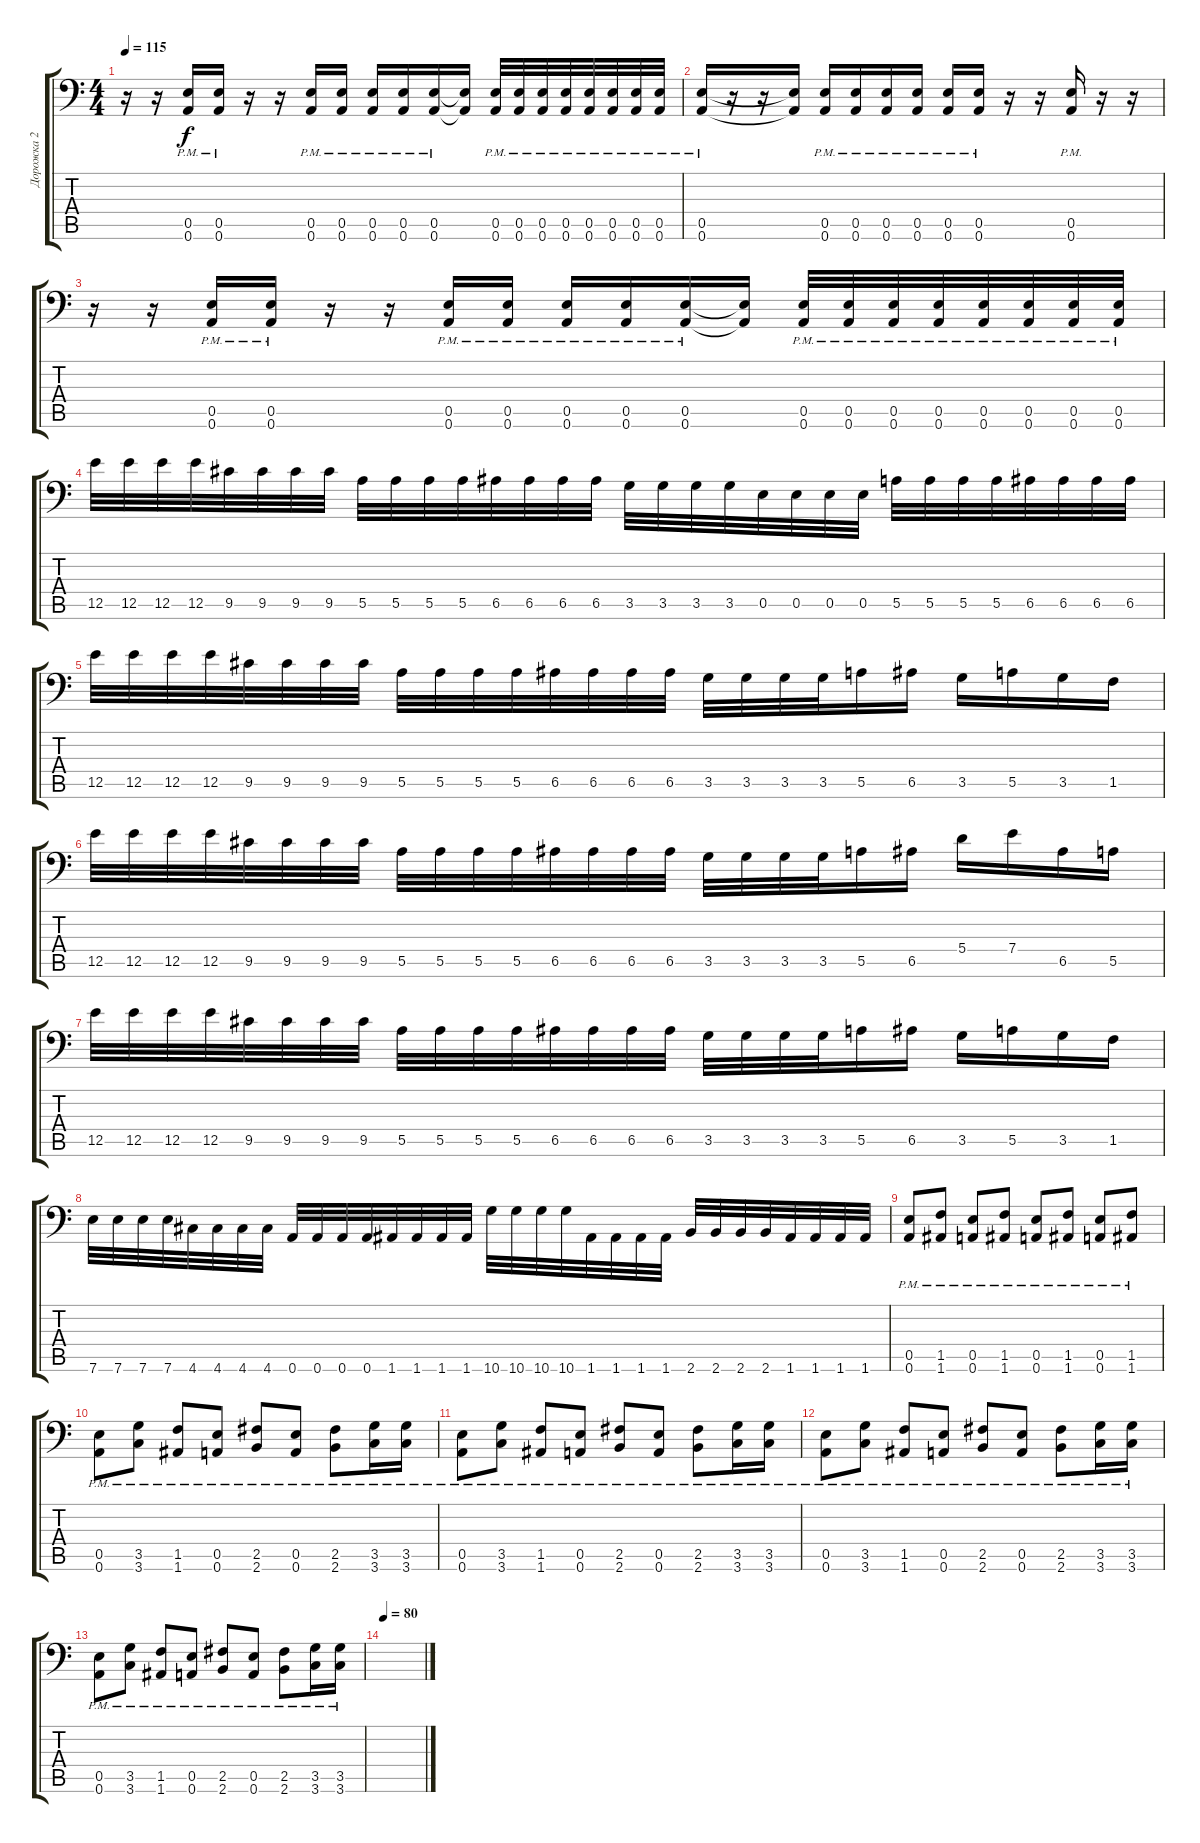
\track ("Дорожка 2" "Дорожка 2") {instrument distortionguitar}
\staff {score tabs}
\tuning (B3 Gb3 D3 A2 E2 A1) {hide}
\ts (4 4)
\tempo 115
\clef f4
\ks c
r.16{dy f} r.16 (0.5{pm} 0.6{pm}).16 (0.5{pm} 0.6{pm}).16 r.16 r.16 (0.5{pm} 0.6{pm}).16 (0.5{pm} 0.6{pm}).16 (0.5{pm} 0.6{pm}).16 (0.5{pm} 0.6{pm}).16 (0.5{pm} 0.6{pm}).16 (0.5{t} 0.6{t}).16 (0.5{pm} 0.6{pm}).32 (0.5{pm} 0.6{pm}).32 (0.5{pm} 0.6{pm}).32 (0.5{pm} 0.6{pm}).32 (0.5{pm} 0.6{pm}).32 (0.5{pm} 0.6{pm}).32 (0.5{pm} 0.6{pm}).32 (0.5{pm} 0.6{pm}).32 |
(0.5{pm} 0.6{pm}).16 r.16 r.16 (0.5{t} 0.6{t}).16 (0.5{pm} 0.6{pm}).16 (0.5{pm} 0.6{pm}).16 (0.5{pm} 0.6{pm}).16 (0.5{pm} 0.6{pm}).16 (0.5{pm} 0.6{pm}).16 (0.5{pm} 0.6{pm}).16 r.16 r.16 (0.5{pm} 0.6{pm}).16 r.16 r.16 |
r.16 r.16 (0.5{pm} 0.6{pm}).16 (0.5{pm} 0.6{pm}).16 r.16 r.16 (0.5{pm} 0.6{pm}).16 (0.5{pm} 0.6{pm}).16 (0.5{pm} 0.6{pm}).16 (0.5{pm} 0.6{pm}).16 (0.5{pm} 0.6{pm}).16 (0.5{t} 0.6{t}).16 (0.5{pm} 0.6{pm}).32 (0.5{pm} 0.6{pm}).32 (0.5{pm} 0.6{pm}).32 (0.5{pm} 0.6{pm}).32 (0.5{pm} 0.6{pm}).32 (0.5{pm} 0.6{pm}).32 (0.5{pm} 0.6{pm}).32 (0.5{pm} 0.6{pm}).32 |
12.5.32 12.5.32 12.5.32 12.5.32 9.5.32 9.5.32 9.5.32 9.5.32 5.5.32 5.5.32 5.5.32 5.5.32 6.5.32 6.5.32 6.5.32 6.5.32 3.5.32 3.5.32 3.5.32 3.5.32 0.5.32 0.5.32 0.5.32 0.5.32 5.5.32 5.5.32 5.5.32 5.5.32 6.5.32 6.5.32 6.5.32 6.5.32 |
12.5.32 12.5.32 12.5.32 12.5.32 9.5.32 9.5.32 9.5.32 9.5.32 5.5.32 5.5.32 5.5.32 5.5.32 6.5.32 6.5.32 6.5.32 6.5.32 3.5.32 3.5.32 3.5.32 3.5.32 5.5.16 6.5.16 3.5.16 5.5.16 3.5.16 1.5.16 |
12.5.32 12.5.32 12.5.32 12.5.32 9.5.32 9.5.32 9.5.32 9.5.32 5.5.32 5.5.32 5.5.32 5.5.32 6.5.32 6.5.32 6.5.32 6.5.32 3.5.32 3.5.32 3.5.32 3.5.32 5.5.16 6.5.16 5.4.16 7.4.16 6.5.16 5.5.16 |
12.5.32 12.5.32 12.5.32 12.5.32 9.5.32 9.5.32 9.5.32 9.5.32 5.5.32 5.5.32 5.5.32 5.5.32 6.5.32 6.5.32 6.5.32 6.5.32 3.5.32 3.5.32 3.5.32 3.5.32 5.5.16 6.5.16 3.5.16 5.5.16 3.5.16 1.5.16 |
7.6.32 7.6.32 7.6.32 7.6.32 4.6.32 4.6.32 4.6.32 4.6.32 0.6.32 0.6.32 0.6.32 0.6.32 1.6.32 1.6.32 1.6.32 1.6.32 10.6.32 10.6.32 10.6.32 10.6.32 1.6.32 1.6.32 1.6.32 1.6.32 2.6.32 2.6.32 2.6.32 2.6.32 1.6.32 1.6.32 1.6.32 1.6.32 |
(0.5{pm} 0.6{pm}).8 (1.5{pm} 1.6{pm}).8 (0.5{pm} 0.6{pm}).8 (1.5{pm} 1.6{pm}).8 (0.5{pm} 0.6{pm}).8 (1.5{pm} 1.6{pm}).8 (0.5{pm} 0.6{pm}).8 (1.5{pm} 1.6{pm}).8 |
(0.5{pm} 0.6{pm}).8 (3.5{pm} 3.6{pm}).8 (1.5{pm} 1.6{pm}).8 (0.5{pm} 0.6{pm}).8 (2.5{pm} 2.6{pm}).8 (0.5{pm} 0.6{pm}).8 (2.5{pm} 2.6{pm}).8 (3.5{pm} 3.6{pm}).16 (3.5{pm} 3.6{pm}).16 |
(0.5{pm} 0.6{pm}).8 (3.5{pm} 3.6{pm}).8 (1.5{pm} 1.6{pm}).8 (0.5{pm} 0.6{pm}).8 (2.5{pm} 2.6{pm}).8 (0.5{pm} 0.6{pm}).8 (2.5{pm} 2.6{pm}).8 (3.5{pm} 3.6{pm}).16 (3.5{pm} 3.6{pm}).16 |
(0.5{pm} 0.6{pm}).8 (3.5{pm} 3.6{pm}).8 (1.5{pm} 1.6{pm}).8 (0.5{pm} 0.6{pm}).8 (2.5{pm} 2.6{pm}).8 (0.5{pm} 0.6{pm}).8 (2.5{pm} 2.6{pm}).8 (3.5{pm} 3.6{pm}).16 (3.5{pm} 3.6{pm}).16 |
(0.5{pm} 0.6{pm}).8 (3.5{pm} 3.6{pm}).8 (1.5{pm} 1.6{pm}).8 (0.5{pm} 0.6{pm}).8 (2.5{pm} 2.6{pm}).8 (0.5{pm} 0.6{pm}).8 (2.5{pm} 2.6{pm}).8 (3.5{pm} 3.6{pm}).16 (3.5{pm} 3.6{pm}).16 |
\tempo 80
